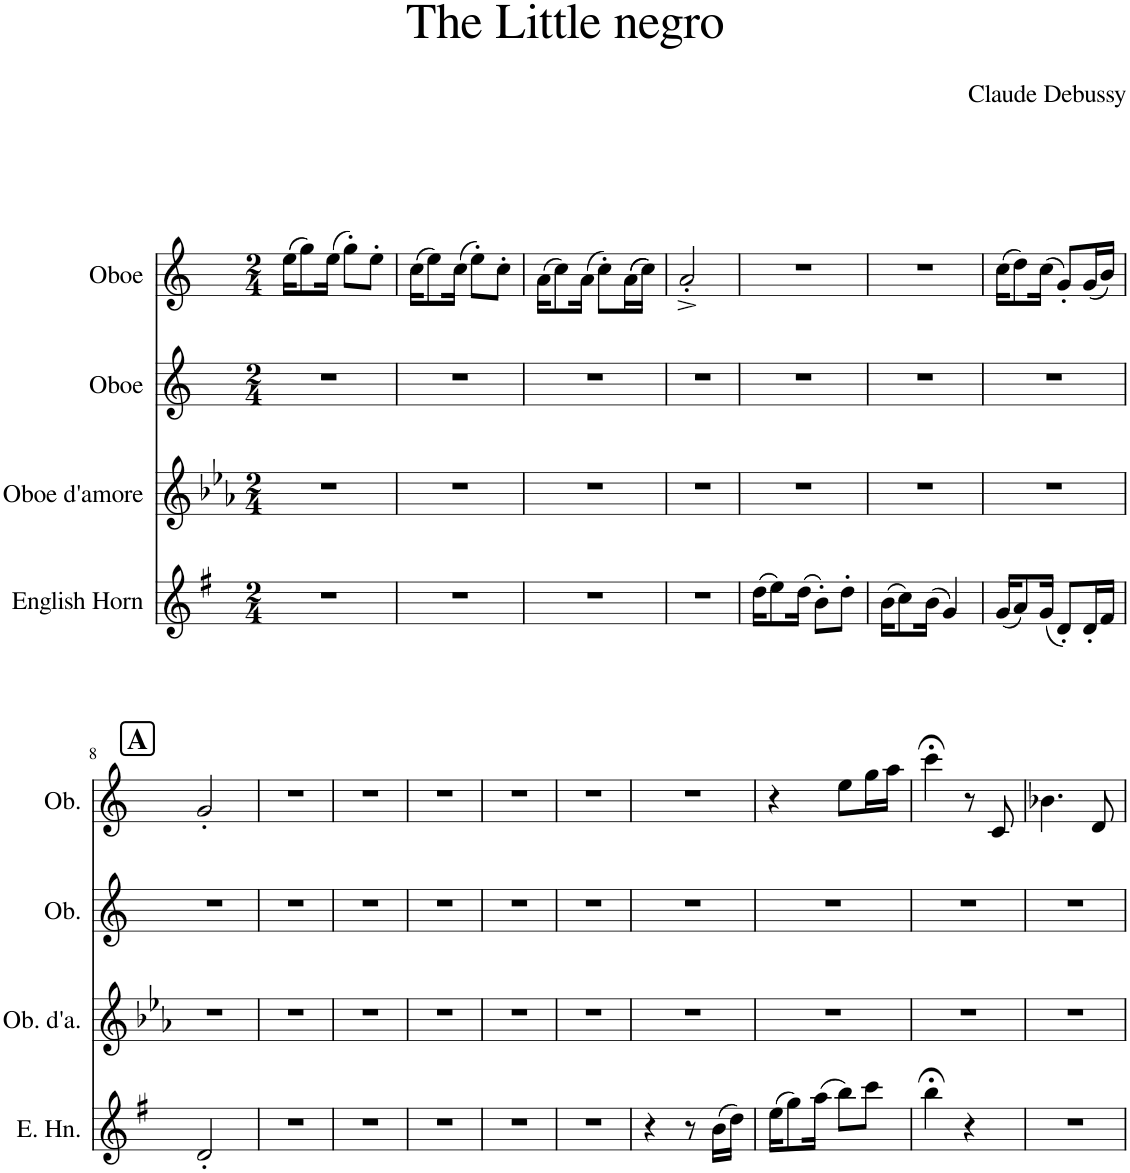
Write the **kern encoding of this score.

**kern	**kern	**kern	**kern
*part4	*part3	*part2	*part1
*staff4	*staff3	*staff2	*staff1
*I"English Horn	*I"Oboe d'amore	*I"Oboe	*I"Oboe
*I'E. Hn.	*I'Ob. d'a.	*I'Ob.	*I'Ob.
*clefG2	*clefG2	*clefG2	*clefG2
*Trd4c7	*Trd2c3	*	*
*k[f#]	*k[b-e-a-]	*k[]	*k[]
*M2/4	*M2/4	*M2/4	*M2/4
=1	=1	=1	=1
2r	2r	2r	(16ee\KL
.	.	.	8gg\)
.	.	.	(16ee\Jk
.	.	.	8gg'\L)
.	.	.	8ee'\J
=2	=2	=2	=2
2r	2r	2r	(16cc\KL
.	.	.	8ee\)
.	.	.	(16cc\Jk
.	.	.	8ee'\L)
.	.	.	8cc'\J
=3	=3	=3	=3
2r	2r	2r	(16a\KL
.	.	.	8cc\)
.	.	.	(16a\Jk
.	.	.	8cc'\L)
.	.	.	((16a\L
.	.	.	16cc\JJ))
=4	=4	=4	=4
2r	2r	2r	2a'^/
=5	=5	=5	=5
(16dd\KL	2r	2r	2r
8ee\)	.	.	.
(16dd\Jk	.	.	.
8b'\L)	.	.	.
8dd'\J	.	.	.
=6	=6	=6	=6
(16b\KL	2r	2r	2r
8cc\)	.	.	.
(16b\Jk	.	.	.
4g/)	.	.	.
=7	=7	=7	=7
(16g/KL	2r	2r	(16cc\KL
8a/)	.	.	8dd\)
(16g/Jk	.	.	(16cc\Jk
8d'/L)	.	.	8g'/L)
16d'/L	.	.	(16g/L
16f#/JJ	.	.	16b/JJ)
!!LO:LB:g=z
!!LO:REH:place=s1:a:B:cj:fs=14:t=A
=8	=8	=8	=8
2d'/	2r	2r	2g'/
=9	=9	=9	=9
2r	2r	2r	2r
=10	=10	=10	=10
2r	2r	2r	2r
=11	=11	=11	=11
2r	2r	2r	2r
=12	=12	=12	=12
2r	2r	2r	2r
=13	=13	=13	=13
2r	2r	2r	2r
=14	=14	=14	=14
4r	2r	2r	2r
8r	.	.	.
(16b\LL	.	.	.
16dd\JJ)	.	.	.
=15	=15	=15	=15
(16ee\KL	2r	2r	4r
8gg\)	.	.	.
(16aa\Jk	.	.	.
8bb\L)	.	.	8ee\L
8ccc\J	.	.	16gg\L
.	.	.	16aa\JJ
=16	=16	=16	=16
4bb;<\	2r	2r	4ccc;<\
4r	.	.	8r
.	.	.	8c/
=17	=17	=17	=17
2r	2r	2r	4.b-X\
.	.	.	8d/
=	=	=	=
*-	*-	*-	*-
